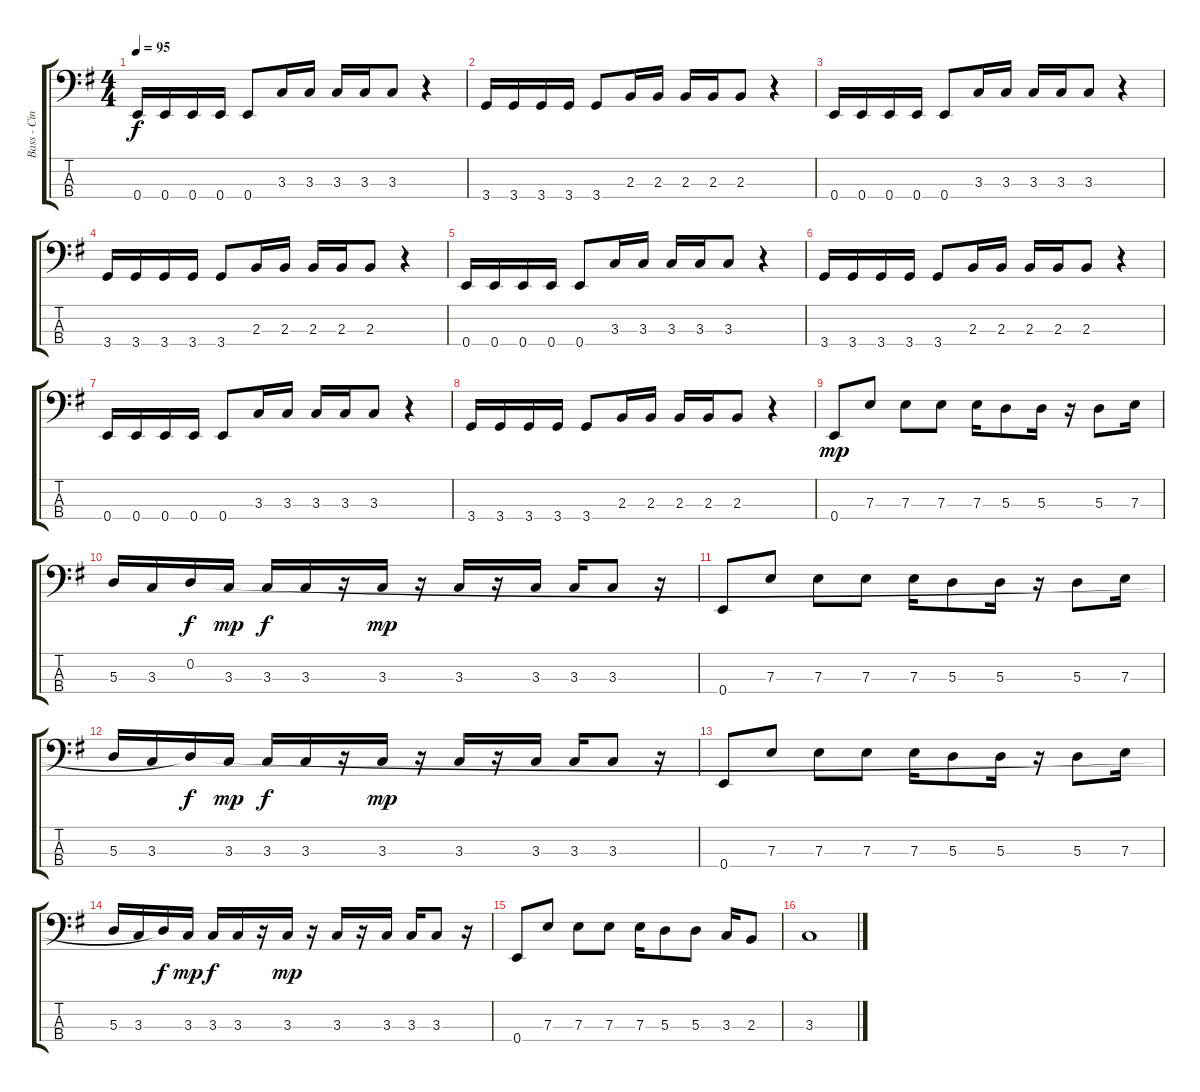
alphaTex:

\track ("Bass - Cindia" "Bass - Cin") {instrument electricbasspick}
\staff {score tabs}
\tuning (G2 D2 A1 E1) {hide}
\ts (4 4)
\tempo 95
\clef f4
\ks g
0.4.16{dy f} 0.4.16 0.4.16 0.4.16 0.4.8 3.3.16 3.3.16 3.3.16 3.3.16 3.3.8 r.4 |
3.4.16 3.4.16 3.4.16 3.4.16 3.4.8 2.3.16 2.3.16 2.3.16 2.3.16 2.3.8 r.4 |
0.4.16 0.4.16 0.4.16 0.4.16 0.4.8 3.3.16 3.3.16 3.3.16 3.3.16 3.3.8 r.4 |
3.4.16 3.4.16 3.4.16 3.4.16 3.4.8 2.3.16 2.3.16 2.3.16 2.3.16 2.3.8 r.4 |
0.4.16 0.4.16 0.4.16 0.4.16 0.4.8 3.3.16 3.3.16 3.3.16 3.3.16 3.3.8 r.4 |
3.4.16 3.4.16 3.4.16 3.4.16 3.4.8 2.3.16 2.3.16 2.3.16 2.3.16 2.3.8 r.4 |
0.4.16 0.4.16 0.4.16 0.4.16 0.4.8 3.3.16 3.3.16 3.3.16 3.3.16 3.3.8 r.4 |
3.4.16 3.4.16 3.4.16 3.4.16 3.4.8 2.3.16 2.3.16 2.3.16 2.3.16 2.3.8 r.4 |
0.4.8{dy mp} 7.3.8 7.3.8 7.3.8 7.3.16 5.3.8 5.3.16 r.16 5.3.8 7.3.16 |
5.3.16 3.3.16 0.2.16{dy f} 3.3.16{dy mp} 3.3.16{dy f} 3.3.16 r.16 3.3.16{dy mp} r.16 3.3.16 r.16 3.3.16 3.3.16 3.3.8 r.16 |
0.4.8 7.3.8 7.3.8 7.3.8 7.3.16 5.3.8 5.3.16 r.16 5.3.8 7.3.16 |
5.3.16 3.3.16 0.2{t}.16{dy f} 3.3.16{dy mp} 3.3.16{dy f} 3.3.16 r.16 3.3.16{dy mp} r.16 3.3.16 r.16 3.3.16 3.3.16 3.3.8 r.16 |
0.4.8 7.3.8 7.3.8 7.3.8 7.3.16 5.3.8 5.3.16 r.16 5.3.8 7.3.16 |
5.3.16 3.3.16 0.2{t}.16{dy f} 3.3.16{dy mp} 3.3.16{dy f} 3.3.16 r.16 3.3.16{dy mp} r.16 3.3.16 r.16 3.3.16 3.3.16 3.3.8 r.16 |
0.4.8 7.3.8 7.3.8 7.3.8 7.3.16 5.3.8 5.3.8 3.3.16 2.3.8 |
3.3.1
